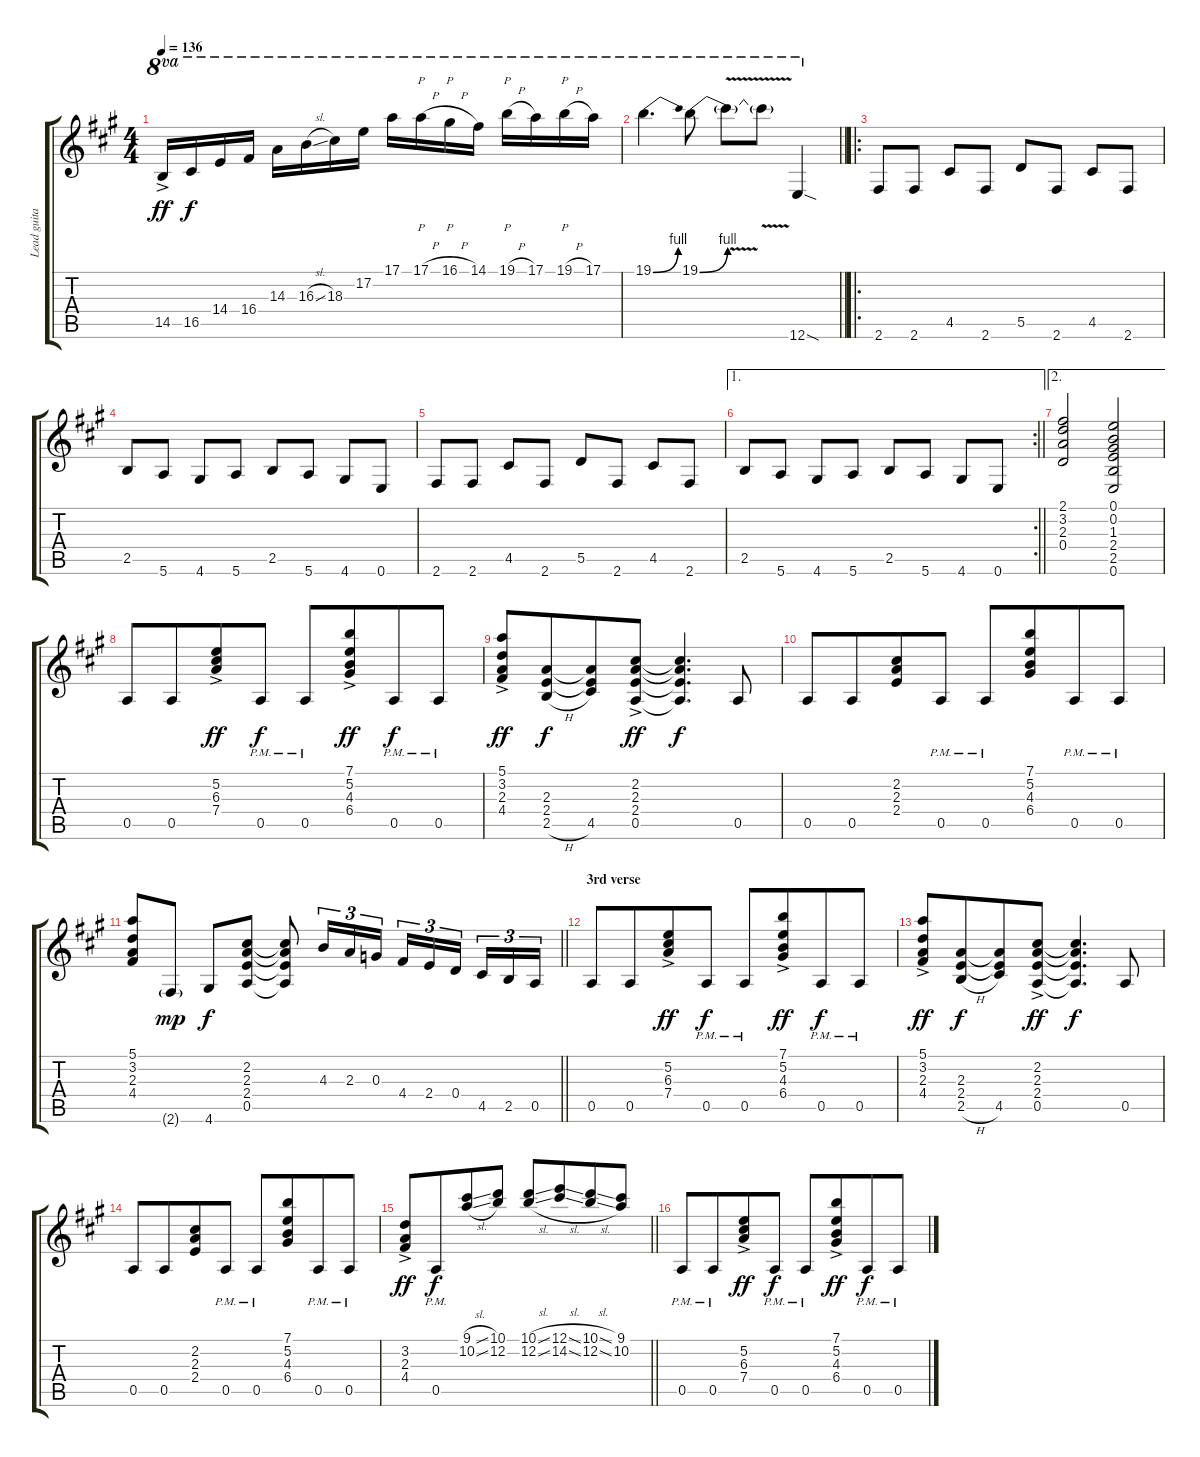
\track ("Lead guitar (Randy Rhoads)" "Lead guita") {instrument distortionguitar}
\staff {score tabs}
\tuning (E4 B3 G3 D3 A2 E2) {hide}
\ts (4 4)
\tempo 136
\clef g2
\ks a
14.5{ac}.16{ot 8va dy ff} 16.5.16{ot 8va dy f} 14.4.16{ot 8va} 16.4.16{ot 8va} 14.3.16{ot 8va} 16.3{sl}.16{ot 8va} 18.3.16{ot 8va} 17.2.16{ot 8va} 17.1.16{ot 8va} 17.1{h}.16{p ot 8va} 16.1{h}.16{p ot 8va} 14.1.16{ot 8va} 19.1{h}.16{p ot 8va} 17.1.16{ot 8va} 19.1{h}.16{p ot 8va} 17.1.16{ot 8va} |
\barLineRight lightlight
19.1{be (bend 0 0 60 4)}.4{d ot 8va} 19.1{be (bend 0 0 60 4)}.8{ot 8va} 19.1{v t}.8{ot 8va} 19.1{v t}.8{ot 8va} 12.6{sod}.4{ot 8va} |
\ro
2.6.8 2.6.8 4.5.8 2.6.8 5.5.8 2.6.8 4.5.8 2.6.8 |
2.5.8 5.6.8 4.6.8 5.6.8 2.5.8 5.6.8 4.6.8 0.6.8 |
2.6.8 2.6.8 4.5.8 2.6.8 5.5.8 2.6.8 4.5.8 2.6.8 |
\ae 1
\rc 2
\barLineRight lightlight
2.5.8 5.6.8 4.6.8 5.6.8 2.5.8 5.6.8 4.6.8 0.6.8 |
\ae 2
(2.1 3.2 2.3 0.4).2 (0.1 0.2 1.3 2.4 2.5 0.6).2 |
0.5.8 0.5.8{beam merge} (5.2{ac} 6.3{ac} 7.4{ac}).8{dy ff} 0.5{pm}.8{dy f} 0.5{pm}.8{beam Up} (7.1{ac} 5.2{ac} 4.3{ac} 6.4{ac}).8{dy ff beam Up beam merge} 0.5{pm}.8{dy f beam Up} 0.5{pm}.8{beam Up} |
(5.1{ac} 3.2{ac} 2.3{ac} 4.4{ac}).8{dy ff} (2.3 2.4 2.5{h}).8{dy f beam merge} (2.3{t} 2.4{t} 4.5).8 (2.2{ac} 2.3{ac} 2.4{ac} 0.5{ac}).8{dy ff} (2.2{t} 2.3{t} 2.4{t} 0.5{t}).4{d dy f} 0.5.8 |
0.5.8 0.5.8{beam merge} (2.2 2.3 2.4).8 0.5{pm}.8{beam split} 0.5{pm}.8{beam Up} (7.1 5.2 4.3 6.4).8{beam Up beam merge} 0.5{pm}.8{beam Up} 0.5{pm}.8{beam Up} |
\barLineRight lightlight
(5.1 3.2 2.3 4.4).8 2.6{g}.8{dy mp} 4.6.8{dy f} (2.2 2.3 2.4 0.5).8 (2.2{t} 2.3{t} 2.4{t} 0.5{t}).8 4.3.16{tu (3 2)} 2.3.16{tu (3 2)} 0.3.16{tu (3 2)} 4.4.16{tu (3 2)} 2.4.16{tu (3 2)} 0.4.16{tu (3 2) beam splitsecondary} 4.5.16{tu (3 2)} 2.5.16{tu (3 2)} 0.5.16{tu (3 2)} |
\section ("" "3rd verse")
0.5.8 0.5.8{beam merge} (5.2{ac} 6.3{ac} 7.4{ac}).8{dy ff} 0.5{pm}.8{dy f} 0.5{pm}.8{beam Up} (7.1{ac} 5.2{ac} 4.3{ac} 6.4{ac}).8{dy ff beam Up beam merge} 0.5{pm}.8{dy f beam Up} 0.5{pm}.8{beam Up} |
(5.1{ac} 3.2{ac} 2.3{ac} 4.4{ac}).8{dy ff} (2.3 2.4 2.5{h}).8{dy f beam merge} (2.3{t} 2.4{t} 4.5).8 (2.2{ac} 2.3{ac} 2.4{ac} 0.5{ac}).8{dy ff} (2.2{t} 2.3{t} 2.4{t} 0.5{t}).4{d dy f} 0.5.8 |
0.5.8 0.5.8{beam merge} (2.2 2.3 2.4).8 0.5{pm}.8{beam split} 0.5{pm}.8{beam Up} (7.1 5.2 4.3 6.4).8{beam Up beam merge} 0.5{pm}.8{beam Up} 0.5{pm}.8{beam Up} |
\barLineRight lightlight
(3.2{ac} 2.3{ac} 4.4{ac}).8{dy ff beam Up} 0.5{pm}.8{dy f beam Up beam merge} (9.1{sl} 10.2{sl}).8{beam Up} (10.1 12.2).8{beam Up} (10.1{sl} 12.2{sl}).8{beam Up beam merge} (12.1{sl} 14.2{sl}).8{beam Up beam merge} (10.1{sl} 12.2{sl}).8{beam Up beam merge} (9.1 10.2).8{beam Up} |
0.5{pm}.8 0.5{pm}.8{beam merge} (5.2{ac} 6.3{ac} 7.4{ac}).8{dy ff} 0.5{pm}.8{dy f} 0.5{pm}.8{beam Up} (7.1{ac} 5.2{ac} 4.3{ac} 6.4{ac}).8{dy ff beam Up beam merge} 0.5{pm}.8{dy f beam Up} 0.5{pm}.8{beam Up}
